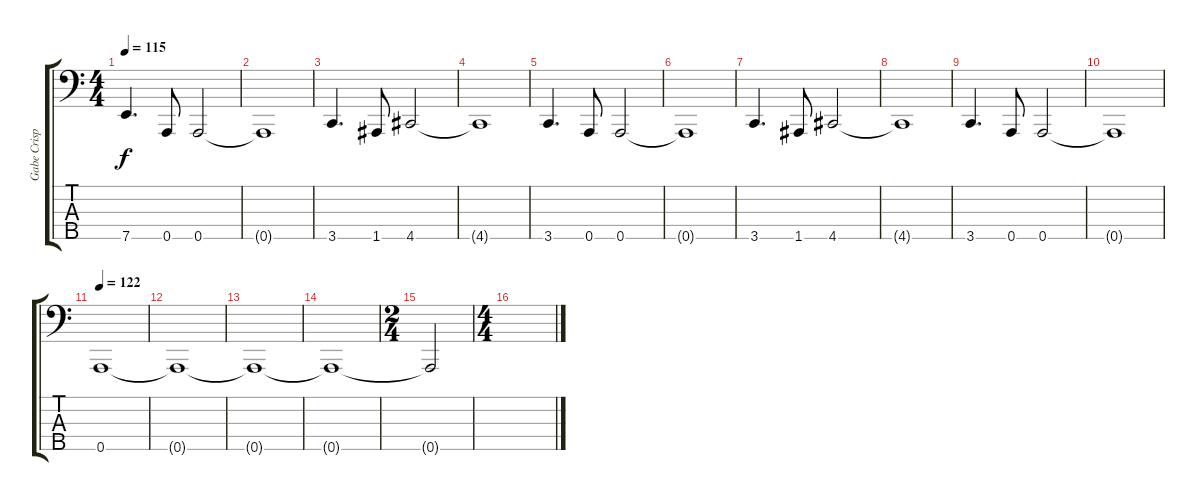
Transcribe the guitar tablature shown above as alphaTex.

\track ("Gabe Crisp" "Gabe Crisp") {instrument electricbassfinger}
\staff {score tabs}
\tuning (G2 D2 A1 E1 A0) {hide}
\ts (4 4)
\tempo 115
\clef f4
\ks c
7.5.4{d dy f} 0.5.8 0.5.2 |
0.5{t}.1 |
3.5.4{d} 1.5.8 4.5.2 |
4.5{t}.1 |
3.5.4{d} 0.5.8 0.5.2 |
0.5{t}.1 |
3.5.4{d} 1.5.8 4.5.2 |
4.5{t}.1 |
3.5.4{d} 0.5.8 0.5.2 |
0.5{t}.1 |
\tempo 122
0.5.1 |
0.5{t}.1 |
0.5{t}.1 |
0.5{t}.1 |
\ts (2 4)
0.5{t}.2 |
\ts (4 4)
